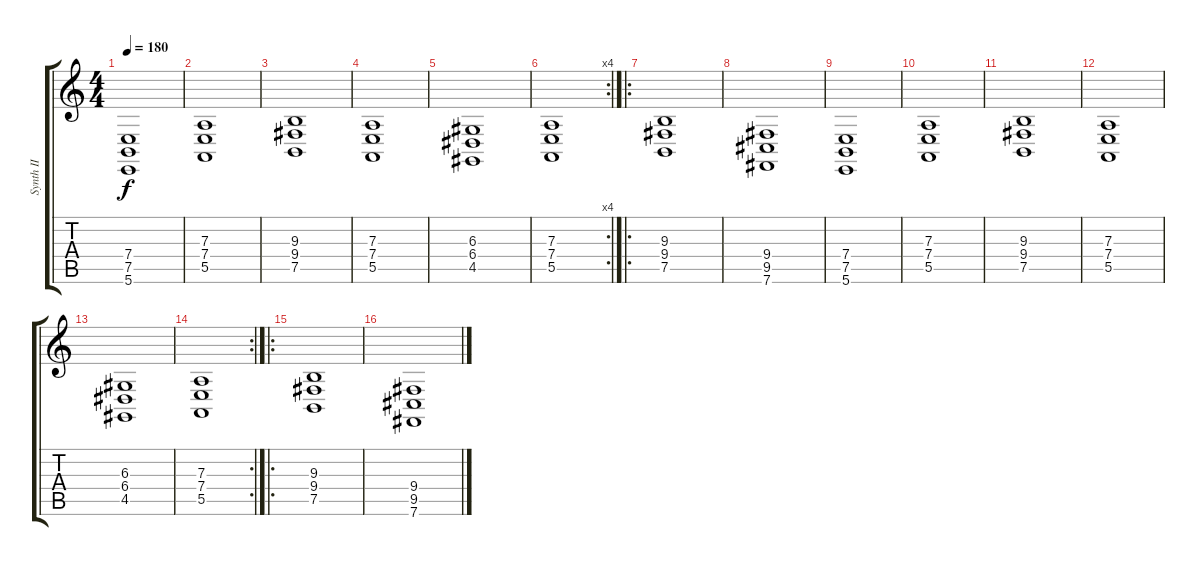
\track ("Synth II" "Synth II") {instrument synthstrings2}
\staff {score tabs}
\tuning (B3 Gb3 D3 A2 E2 B1) {hide}
\ts (4 4)
\tempo 180
\clef g2
\ks c
(7.4 7.5 5.6).1{dy f} |
(7.3 7.4 5.5).1 |
(9.3 9.4 7.5).1 |
(7.3 7.4 5.5).1 |
(6.3 6.4 4.5).1 |
\rc 4
(7.3 7.4 5.5).1 |
\ro
(9.3 9.4 7.5).1 |
(9.4 9.5 7.6).1 |
(7.4 7.5 5.6).1 |
(7.3 7.4 5.5).1 |
(9.3 9.4 7.5).1 |
(7.3 7.4 5.5).1 |
(6.3 6.4 4.5).1 |
\rc 2
(7.3 7.4 5.5).1 |
\ro
(9.3 9.4 7.5).1 |
(9.4 9.5 7.6).1
